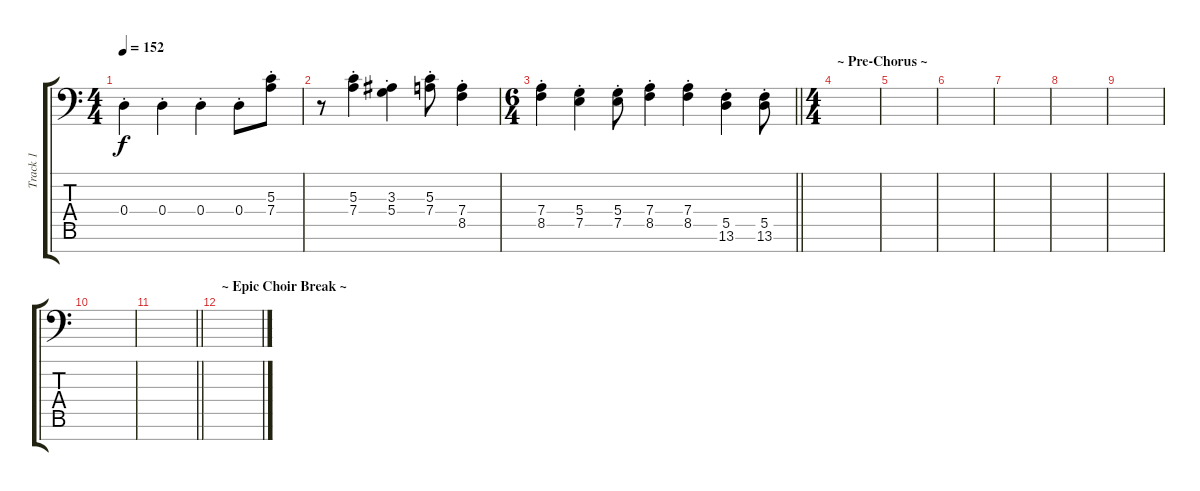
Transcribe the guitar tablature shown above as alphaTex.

\track ("Track 1" "Track 1") {instrument stringensemble1}
\staff {score tabs}
\tuning (E4 B3 G3 D3 A2 E2 A1) {hide}
\ts (4 4)
\tempo 152
\clef f4
\ks c
0.4{st}.4{dy f} 0.4{st}.4 0.4{st}.4 0.4{st}.8 (5.3{st} 7.4{st}).8 |
r.8 (5.3{st} 7.4{st}).4 (3.3{st} 5.4{st}).4 (5.3{st} 7.4{st}).8 (7.4{st} 8.5{st}).4 |
\ts (6 4)
\barLineRight lightlight
(7.4{st} 8.5{st}).4 (5.4{st} 7.5{st}).4 (5.4{st} 7.5{st}).8 (7.4{st} 8.5{st}).4 (7.4{st} 8.5{st}).4 (5.5{st} 13.6{st}).4 (5.5{st} 13.6{st}).8 |
\ts (4 4)
\section ("" "~ Pre-Chorus ~")
|
|
|
|
|
|
|
\barLineRight lightlight
|
\section ("" "~ Epic Choir Break ~")
